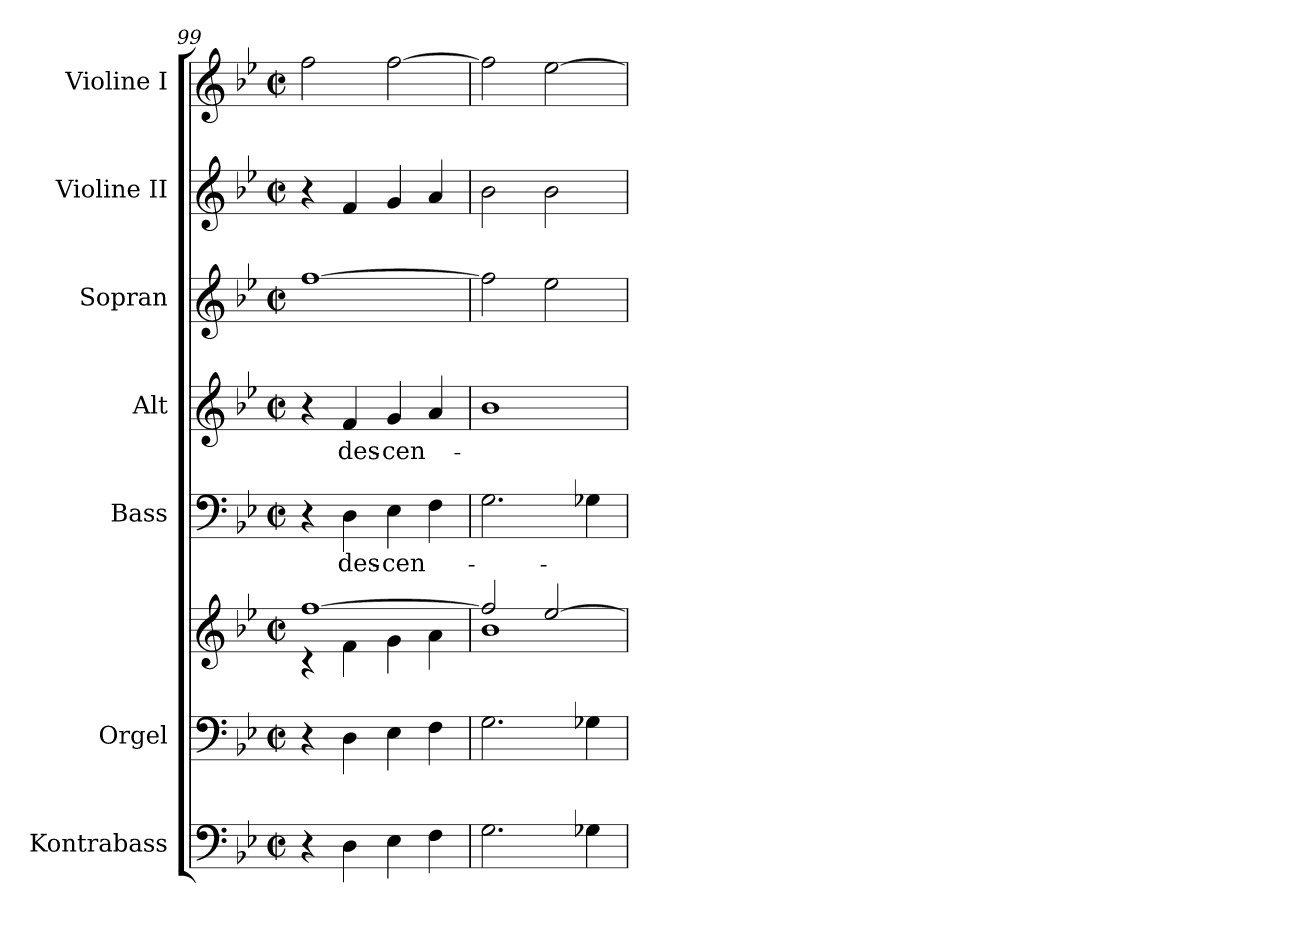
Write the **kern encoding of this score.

**kern	**kern	**kern	**kern	**text	**kern	**text	**kern	**kern	**kern
*part7	*part6	*part6	*part5	*part5	*part4	*part4	*part3	*part2	*part1
*staff8	*staff7	*staff6	*staff5	*staff5	*staff4	*staff4	*staff3	*staff2	*staff1
*I"Kontrabass	*I"Orgel	*	*I"Bass	*	*I"Alt	*	*I"Sopran	*I"Violine II	*I"Violine I
*I'Kb.	*I'Org.	*	*I'B	*	*I'A	*	*I'S	*I'Vl. II	*I'Vl. I
*clefF4	*clefF4	*clefG2	*clefF4	*	*clefG2	*	*clefG2	*clefG2	*clefG2
*ITrd7c12	*	*	*	*	*	*	*	*	*
*k[b-e-]	*k[b-e-]	*k[b-e-]	*k[b-e-]	*	*k[b-e-]	*	*k[b-e-]	*k[b-e-]	*k[b-e-]
*B-:	*B-:	*B-:	*B-:	*	*B-:	*	*B-:	*B-:	*B-:
*M2/2	*M2/2	*M2/2	*M2/2	*	*M2/2	*	*M2/2	*M2/2	*M2/2
*met(c|)	*met(c|)	*met(c|)	*met(c|)	*	*met(c|)	*	*met(c|)	*met(c|)	*met(c|)
=99	=99	=99	=99	=99	=99	=99	=99	=99	=99
*	*	*^	*	*	*	*	*	*	*
4r	4r	[>1ff	4rc	4r	.	4r	.	[1ff	4r	2ff\
!	!	!	!	!	!LO:LY:b	!	!LO:LY:b	!	!	!
4DD\	4D\	.	4f\	4D\	des-	4f/	des-	.	4f/	.
!	!	!	!	!	!LO:LY:b	!	!LO:LY:b	!	!	!
4EE-\	4E-\	.	4g\	4E-\	-cen-	4g/	-cen-	.	4g/	[2ff\
4FF\	4F\	.	4a\	4F\	.	4a/	.	.	4a/	.
=100	=100	=100	=100	=100	=100	=100	=100	=100	=100	=100
2.GG\	2.G\	2ff/]	1b-	2.G\	.	1b-	.	2ff\]	2b-\	2ff\]
.	.	[>2ee-/	.	.	.	.	.	2ee-\	2b-\	[2ee-\
4GG-X\	4G-X\	.	.	4G-X\	.	.	.	.	.	.
*	*	*v	*v	*	*	*	*	*	*	*
=	=	=	=	=	=	=	=	=	=
*-	*-	*-	*-	*-	*-	*-	*-	*-	*-
